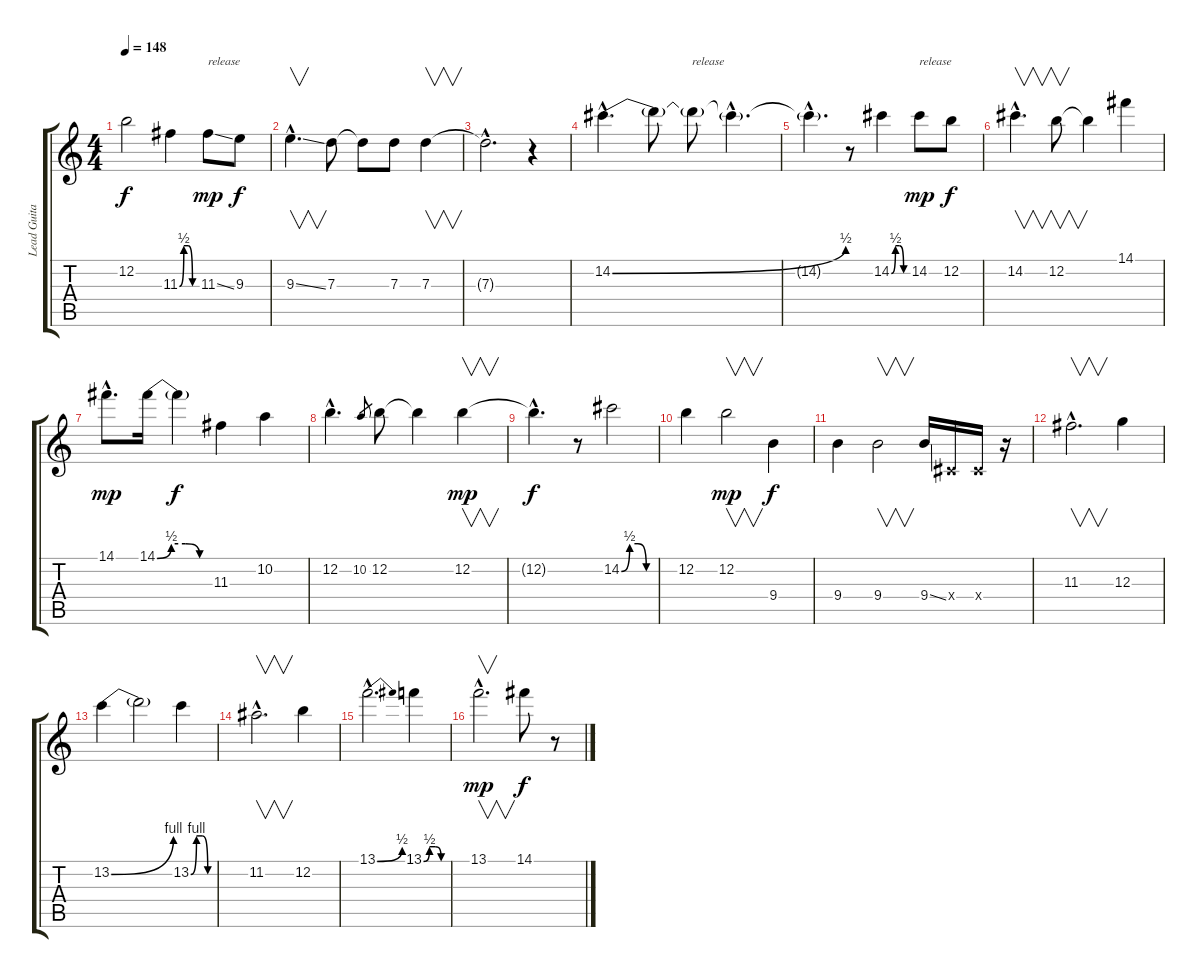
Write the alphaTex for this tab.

\track ("Lead Guitar" "Lead Guita") {instrument distortionguitar}
\staff {score tabs}
\tuning (E4 B3 G3 D3 A2 E2) {hide}
\ts (4 4)
\tempo 148
\clef g2
\ks c
12.2{t}.2{dy f} 11.3{be (custom 0 0 15 2 30 2 45 0 60 0)}.4 11.3{ss}.8{txt "release" dy mp} 9.3.8{dy f} |
9.3{ss hac}.4{v d} 7.3.8 7.3{t}.8 7.3.8 7.3.4{v} |
7.3{hac t}.2{d} r.4 |
14.2{be (bend 0 0 60 2) hac}.4{d} 14.2{t}.8 14.2{t}.8{txt "release"} 14.2{hac t}.4{d} |
14.2{hac t}.4{d} r.8 14.2{be (custom 0 0 15 2 30 2 45 0 60 0)}.4 14.2.8{txt "release" dy mp} 12.2.8{dy f} |
14.2{hac}.4{v d} 12.2.8{v} 12.2{t}.4 14.1.4 |
14.1{hac}.8{d dy mp} 14.1{be (custom 0 0 15 2 30 2 45 0 60 0)}.16 14.1{t}.4{dy f} 11.3.4 10.2.4 |
12.2{hac}.4{d} 10.2.8{gr} 12.2.8 12.2{t}.4 12.2.4{v dy mp} |
12.2{hac t}.4{d dy f} r.8 14.2{be (custom 0 0 15 2 30 2 45 0 60 0)}.2 |
12.2.4 12.2.2{v dy mp} 9.4.4{dy f} |
9.4.4 9.4.2{v} 9.4{ss}.16 -1.4{x}.16 -1.4{x}.16 r.16 |
11.3{hac}.2{v d} 12.3.4 |
13.2{be (bend 0 0 60 4)}.4 13.2{t}.2 13.2{be (custom 0 0 15 4 30 4 45 0 60 0)}.4 |
11.2{hac}.2{v d} 12.2.4 |
13.1{be (bend 0 0 60 2) hac}.2{d} 13.1{be (custom 0 0 15 2 30 2 45 0 60 0)}.4 |
13.1{hac}.2{v d dy mp} 14.1.8{dy f} r.8
